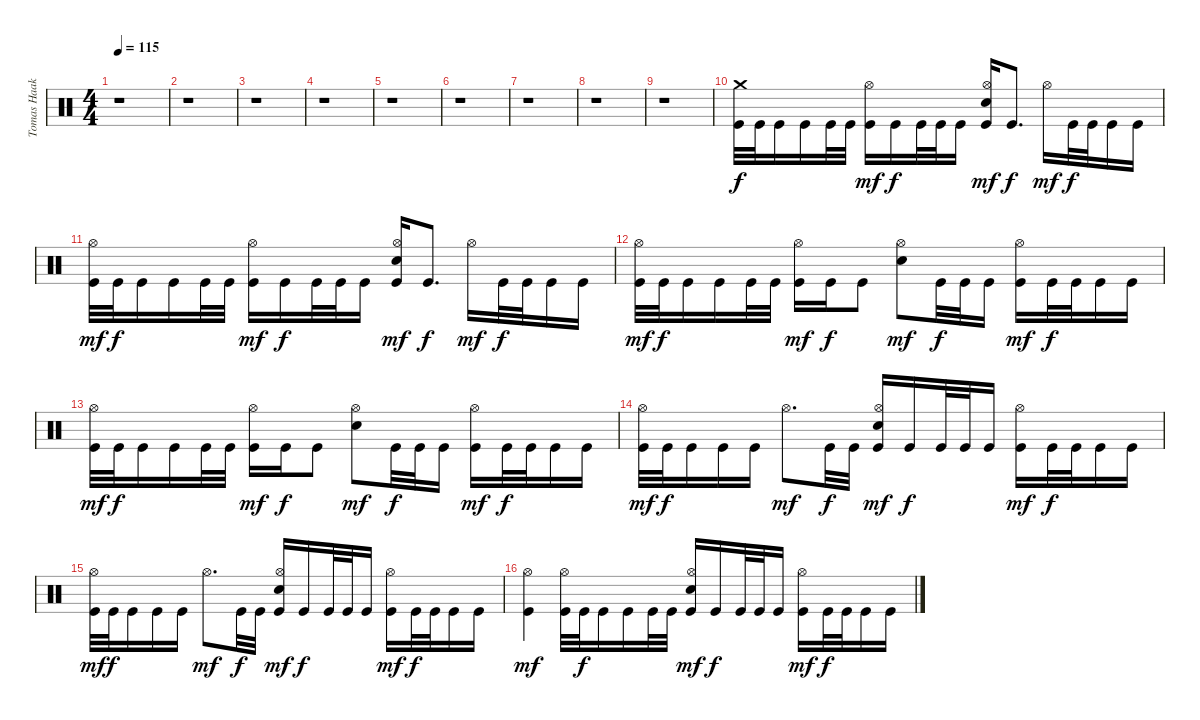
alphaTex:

\track ("Tomas Haake" "Tomas Haak") {instrument percussion}
\staff {score}
\articulation defaults
\ts (4 4)
\tempo 115
\clef neutral
\ks c
r.1{dy f} |
r.1 |
r.1 |
r.1 |
r.1 |
r.1 |
r.1 |
r.1 |
r.1 |
("Crash medium (hit)" "Kick (hit)").32 "Kick (hit)".32 "Kick (hit)".16 "Kick (hit)".16 "Kick (hit)".32 "Kick (hit)".32 ("Hi-Hat (open)" "Kick (hit)").16{dy mf} "Kick (hit)".16{dy f} "Kick (hit)".32 "Kick (hit)".32 "Kick (hit)".16 ("Hi-Hat (open)" "Snare (hit) 2" "Kick (hit)").16{dy mf} "Kick (hit)".8{d dy f} "Hi-Hat (open)".16{dy mf} "Kick (hit)".32{dy f} "Kick (hit)".32 "Kick (hit)".16 "Kick (hit)".16 |
("Hi-Hat (open)" "Kick (hit)").32{dy mf} "Kick (hit)".32{dy f} "Kick (hit)".16 "Kick (hit)".16 "Kick (hit)".32 "Kick (hit)".32 ("Hi-Hat (open)" "Kick (hit)").16{dy mf} "Kick (hit)".16{dy f} "Kick (hit)".32 "Kick (hit)".32 "Kick (hit)".16 ("Hi-Hat (open)" "Snare (hit) 2" "Kick (hit)").16{dy mf} "Kick (hit)".8{d dy f} "Hi-Hat (open)".16{dy mf} "Kick (hit)".32{dy f} "Kick (hit)".32 "Kick (hit)".16 "Kick (hit)".16 |
("Hi-Hat (open)" "Kick (hit)").32{dy mf} "Kick (hit)".32{dy f} "Kick (hit)".16 "Kick (hit)".16 "Kick (hit)".32 "Kick (hit)".32 ("Hi-Hat (open)" "Kick (hit)").16{dy mf} "Kick (hit)".16{dy f} "Kick (hit)".8 ("Hi-Hat (open)" "Snare (hit) 2").8{dy mf} "Kick (hit)".32{dy f} "Kick (hit)".32 "Kick (hit)".16 ("Hi-Hat (open)" "Kick (hit)").16{dy mf} "Kick (hit)".32{dy f} "Kick (hit)".32 "Kick (hit)".16 "Kick (hit)".16 |
("Hi-Hat (open)" "Kick (hit)").32{dy mf} "Kick (hit)".32{dy f} "Kick (hit)".16 "Kick (hit)".16 "Kick (hit)".32 "Kick (hit)".32 ("Hi-Hat (open)" "Kick (hit)").16{dy mf} "Kick (hit)".16{dy f} "Kick (hit)".8 ("Hi-Hat (open)" "Snare (hit) 2").8{dy mf} "Kick (hit)".32{dy f} "Kick (hit)".32 "Kick (hit)".16 ("Hi-Hat (open)" "Kick (hit)").16{dy mf} "Kick (hit)".32{dy f} "Kick (hit)".32 "Kick (hit)".16 "Kick (hit)".16 |
("Hi-Hat (open)" "Kick (hit)").32{dy mf} "Kick (hit)".32{dy f} "Kick (hit)".16 "Kick (hit)".16 "Kick (hit)".16 "Hi-Hat (open)".8{d dy mf} "Kick (hit)".32{dy f} "Kick (hit)".32 ("Hi-Hat (open)" "Snare (hit) 2" "Kick (hit)").16{dy mf} "Kick (hit)".16{dy f} "Kick (hit)".32 "Kick (hit)".32 "Kick (hit)".16 ("Hi-Hat (open)" "Kick (hit)").16{dy mf} "Kick (hit)".32{dy f} "Kick (hit)".32 "Kick (hit)".16 "Kick (hit)".16 |
("Hi-Hat (open)" "Kick (hit)").32{dy mf} "Kick (hit)".32{dy f} "Kick (hit)".16 "Kick (hit)".16 "Kick (hit)".16 "Hi-Hat (open)".8{d dy mf} "Kick (hit)".32{dy f} "Kick (hit)".32 ("Hi-Hat (open)" "Snare (hit) 2" "Kick (hit)").16{dy mf} "Kick (hit)".16{dy f} "Kick (hit)".32 "Kick (hit)".32 "Kick (hit)".16 ("Hi-Hat (open)" "Kick (hit)").16{dy mf} "Kick (hit)".32{dy f} "Kick (hit)".32 "Kick (hit)".16 "Kick (hit)".16 |
("Hi-Hat (open)" "Kick (hit)").4{dy mf} ("Hi-Hat (open)" "Kick (hit)").32 "Kick (hit)".32{dy f} "Kick (hit)".16 "Kick (hit)".16 "Kick (hit)".32 "Kick (hit)".32 ("Hi-Hat (open)" "Snare (hit) 2" "Kick (hit)").16{dy mf} "Kick (hit)".16{dy f} "Kick (hit)".32 "Kick (hit)".32 "Kick (hit)".16 ("Hi-Hat (open)" "Kick (hit)").16{dy mf} "Kick (hit)".32{dy f} "Kick (hit)".32 "Kick (hit)".16 "Kick (hit)".16
